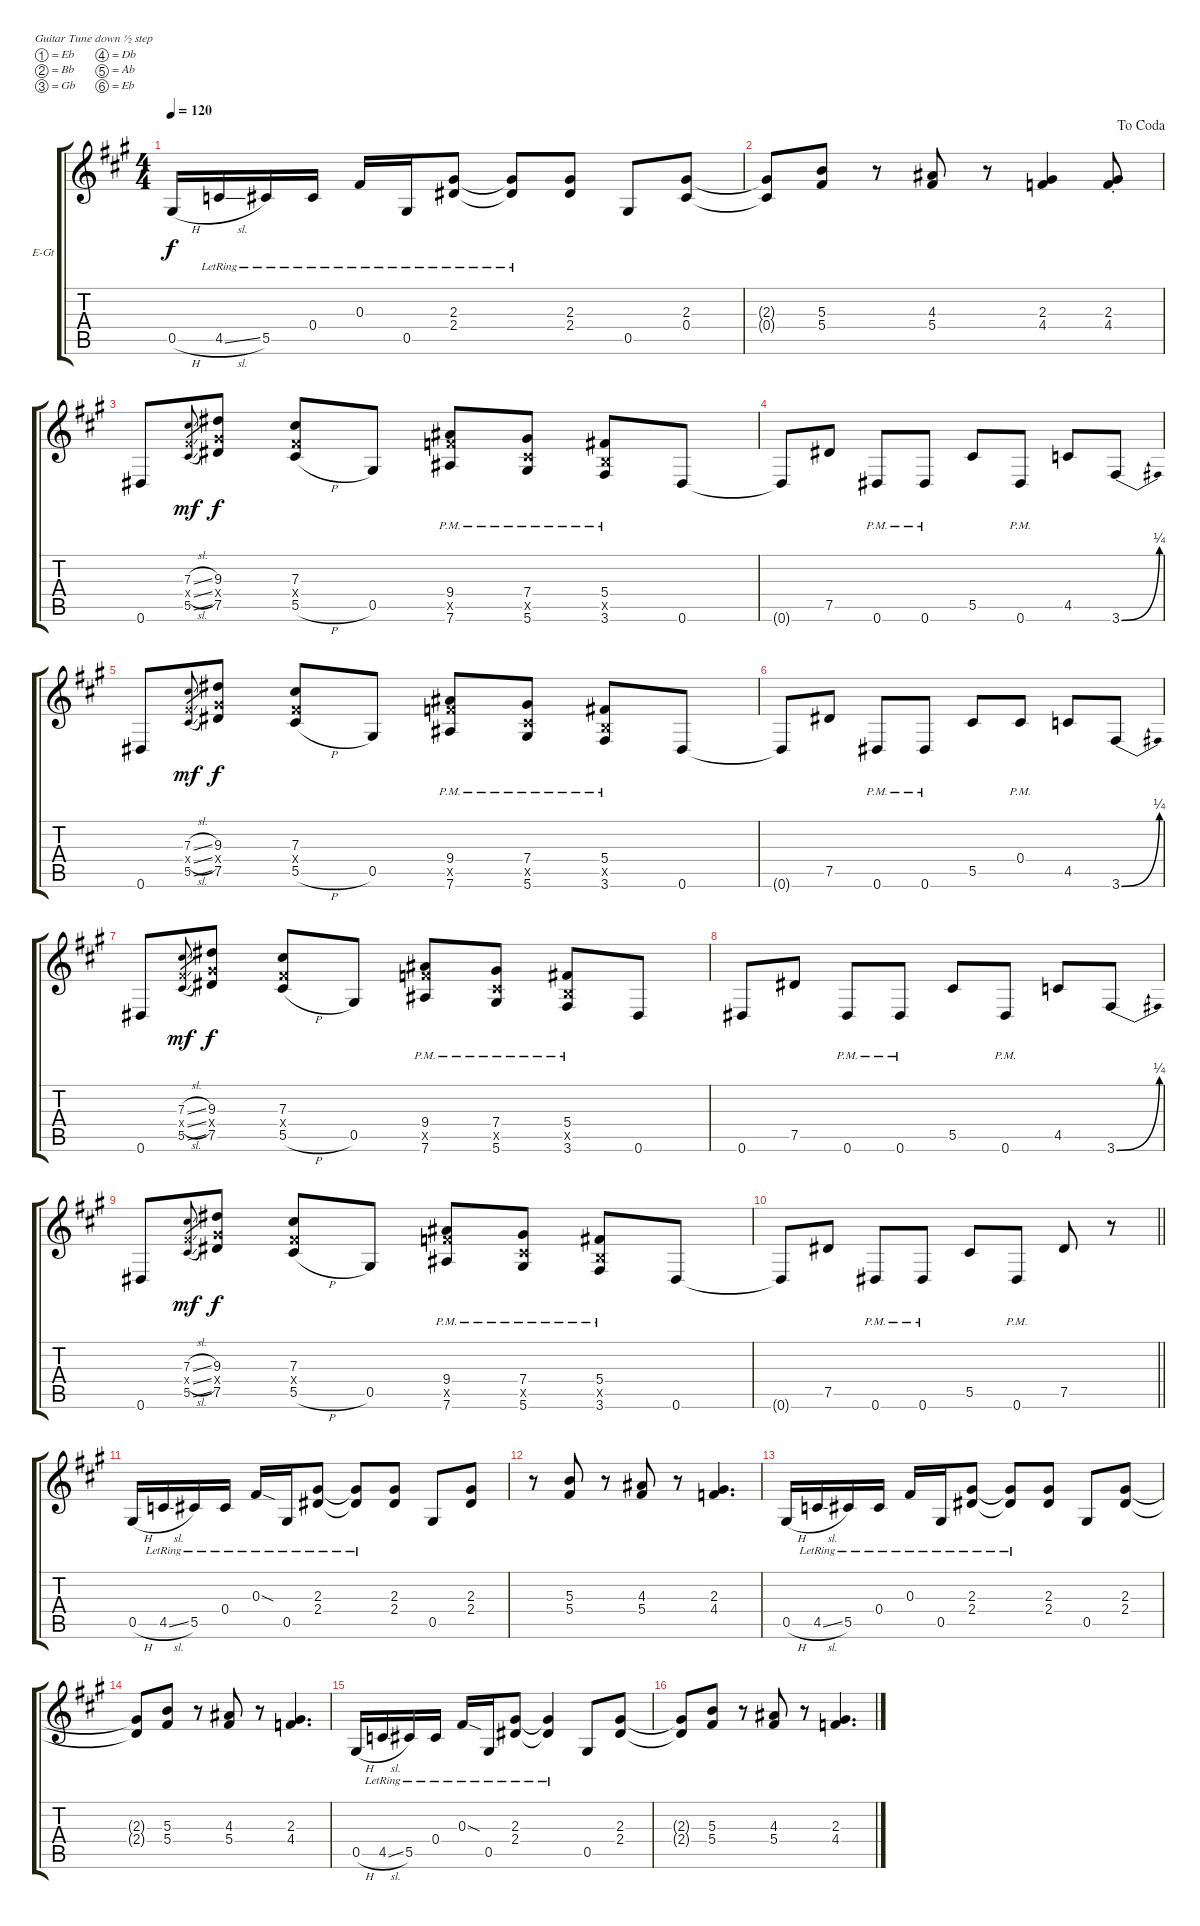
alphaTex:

\bracketExtendMode groupsimilarinstruments
\firstSystemTrackNameOrientation horizontal
\otherSystemsTrackNameOrientation horizontal
\track ("Guitar 1" "E-Gt") {instrument distortionguitar}
\staff {score tabs}
\tuning (Eb4 Bb3 Gb3 Db3 Ab2 Eb2)
\ts (4 4)
\tempo 120
\clef g2
\ks a
0.5{h}.16{dy f} 4.5{sl lr}.16 5.5{lr}.16 0.4{lr}.16 0.3{lr}.16 0.5{lr}.16 (2.3{lr} 2.4{lr}).8 (2.3{lr t} 2.4{lr t}).8 (2.3 2.4).8 0.5.8 (2.3 0.4).8 |
\jump dacoda
(2.3{t} 0.4{t}).8 (5.3 5.4).8 r.8 (4.3 5.4).8 r.8 (2.3 4.4).4 (2.3{st} 4.4{st}).8 |
0.6.8 (7.3{sl} 5.4{sl x} 5.5{sl}).8{gr dy mf} (9.3 7.4{x} 7.5).8{dy f} (7.3 5.4{x} 5.5{h}).8 0.5.8 (9.4{pm} 9.5{pm x} 7.6{pm}).8 (7.4{pm} 5.5{pm x} 5.6{pm}).8 (5.4{pm} 3.5{pm x} 3.6{pm}).8 0.6.8 |
0.6{t}.8 7.5.8 0.6{pm}.8 0.6{pm}.8 5.5.8 0.6{pm}.8 4.5.8 3.6{be (bend 0 0 60 1)}.8 |
0.6.8 (7.3{sl} 5.4{sl x} 5.5{sl}).8{gr dy mf} (9.3 7.4{x} 7.5).8{dy f} (7.3 5.4{x} 5.5{h}).8 0.5.8 (9.4{pm} 9.5{pm x} 7.6{pm}).8 (7.4{pm} 5.5{pm x} 5.6{pm}).8 (5.4{pm} 3.5{pm x} 3.6{pm}).8 0.6.8 |
0.6{t}.8 7.5.8 0.6{pm}.8 0.6{pm}.8 5.5.8 0.4{pm}.8 4.5.8 3.6{be (bend 0 0 60 1)}.8 |
0.6.8 (7.3{sl} 5.4{sl x} 5.5{sl}).8{gr dy mf} (9.3 7.4{x} 7.5).8{dy f} (7.3 5.4{x} 5.5{h}).8 0.5.8 (9.4{pm} 9.5{pm x} 7.6{pm}).8 (7.4{pm} 5.5{pm x} 5.6{pm}).8 (5.4{pm} 3.5{pm x} 3.6{pm}).8 0.6.8 |
0.6.8 7.5.8 0.6{pm}.8 0.6{pm}.8 5.5.8 0.6{pm}.8 4.5.8 3.6{be (bend 0 0 60 1)}.8 |
0.6.8 (7.3{sl} 5.4{sl x} 5.5{sl}).8{gr dy mf} (9.3 7.4{x} 7.5).8{dy f} (7.3 5.4{x} 5.5{h}).8 0.5.8 (9.4{pm} 9.5{pm x} 7.6{pm}).8 (7.4{pm} 5.5{pm x} 5.6{pm}).8 (5.4{pm} 3.5{pm x} 3.6{pm}).8 0.6.8 |
\barLineRight lightlight
0.6{t}.8 7.5.8 0.6{pm}.8 0.6{pm}.8 5.5.8 0.6{pm}.8 7.5.8 r.8 |
0.5{h}.16 4.5{sl lr}.16 5.5{lr}.16 0.4{lr}.16 0.3{sod lr}.16 0.5{lr}.16 (2.3{lr} 2.4{lr}).8 (2.3{lr t} 2.4{lr t}).8 (2.3 2.4).8 0.5.8 (2.3 2.4).8 |
r.8 (5.3 5.4).8 r.8 (4.3 5.4).8 r.8 (2.3 4.4).4{d} |
0.5{h}.16 4.5{sl lr}.16 5.5{lr}.16 0.4{lr}.16 0.3{lr}.16 0.5{lr}.16 (2.3{lr} 2.4{lr}).8 (2.3{lr t} 2.4{lr t}).8 (2.3 2.4).8 0.5.8 (2.3 2.4).8 |
(2.3{t} 2.4{t}).8 (5.3 5.4).8 r.8 (4.3 5.4).8 r.8 (2.3 4.4).4{d} |
0.5{h}.16 4.5{sl lr}.16 5.5{lr}.16 0.4{lr}.16 0.3{sod lr}.16 0.5{lr}.16 (2.3{lr} 2.4{lr}).8 (2.3{lr t} 2.4{lr t}).4 0.5.8 (2.3 2.4).8 |
(2.3{t} 2.4{t}).8 (5.3 5.4).8 r.8 (4.3 5.4).8 r.8 (2.3 4.4).4{d}
